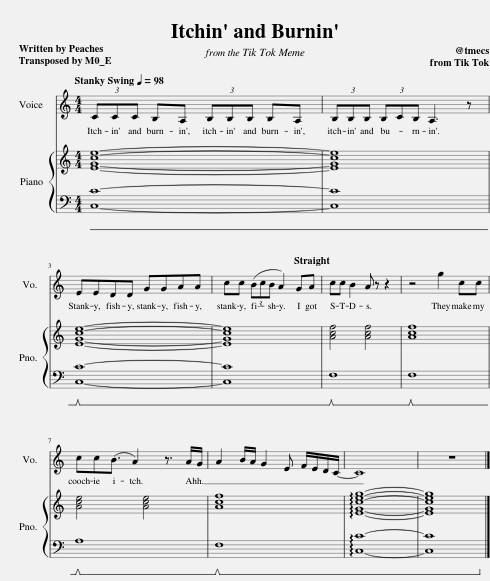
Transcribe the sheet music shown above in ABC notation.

X:1
%%score 1 { 2 | 3 }
L:1/8
Q:1/4=98
M:4/4
I:linebreak $
K:C
V:1 treble
V:2 treble
V:3 bass
V:1
 (3CCC B,A, (3B,B,B, B,A, | (3B,B,B, (3B,CB, A,3 z |$ EEDD GGAA | cc (3(BcB A2) GA | cc B2 A z z2 | %5
 z4 g2 cc |$ cc(B3/2 A2) z3/2 A/G/ | A2 B/A/ G2 E F/E/D/C/- | C8 | z8 |] %10
V:2
 [EGce]8- | [EGce]8 |$ [EGce]8- | [EGce]8 | [Acf]4 [Acf]4 | %5
 [Acf]8 |$ [Ace]4 [Ace]4 | [Acf]8 | !arpeggio![EGceg]8- | [EGceg]8 |] %10
V:3
!ped! [C,C]8- | [C,C]8 |$!ped! [C,C]8-!ped-up! | [C,C]8 |!ped! F,8!ped-up! | %5
!ped! F,8!ped-up! |$!ped! A,8!ped-up! |!ped! F,8!ped-up! | !arpeggio![C,C]8- | [C,C]8 |] %10
